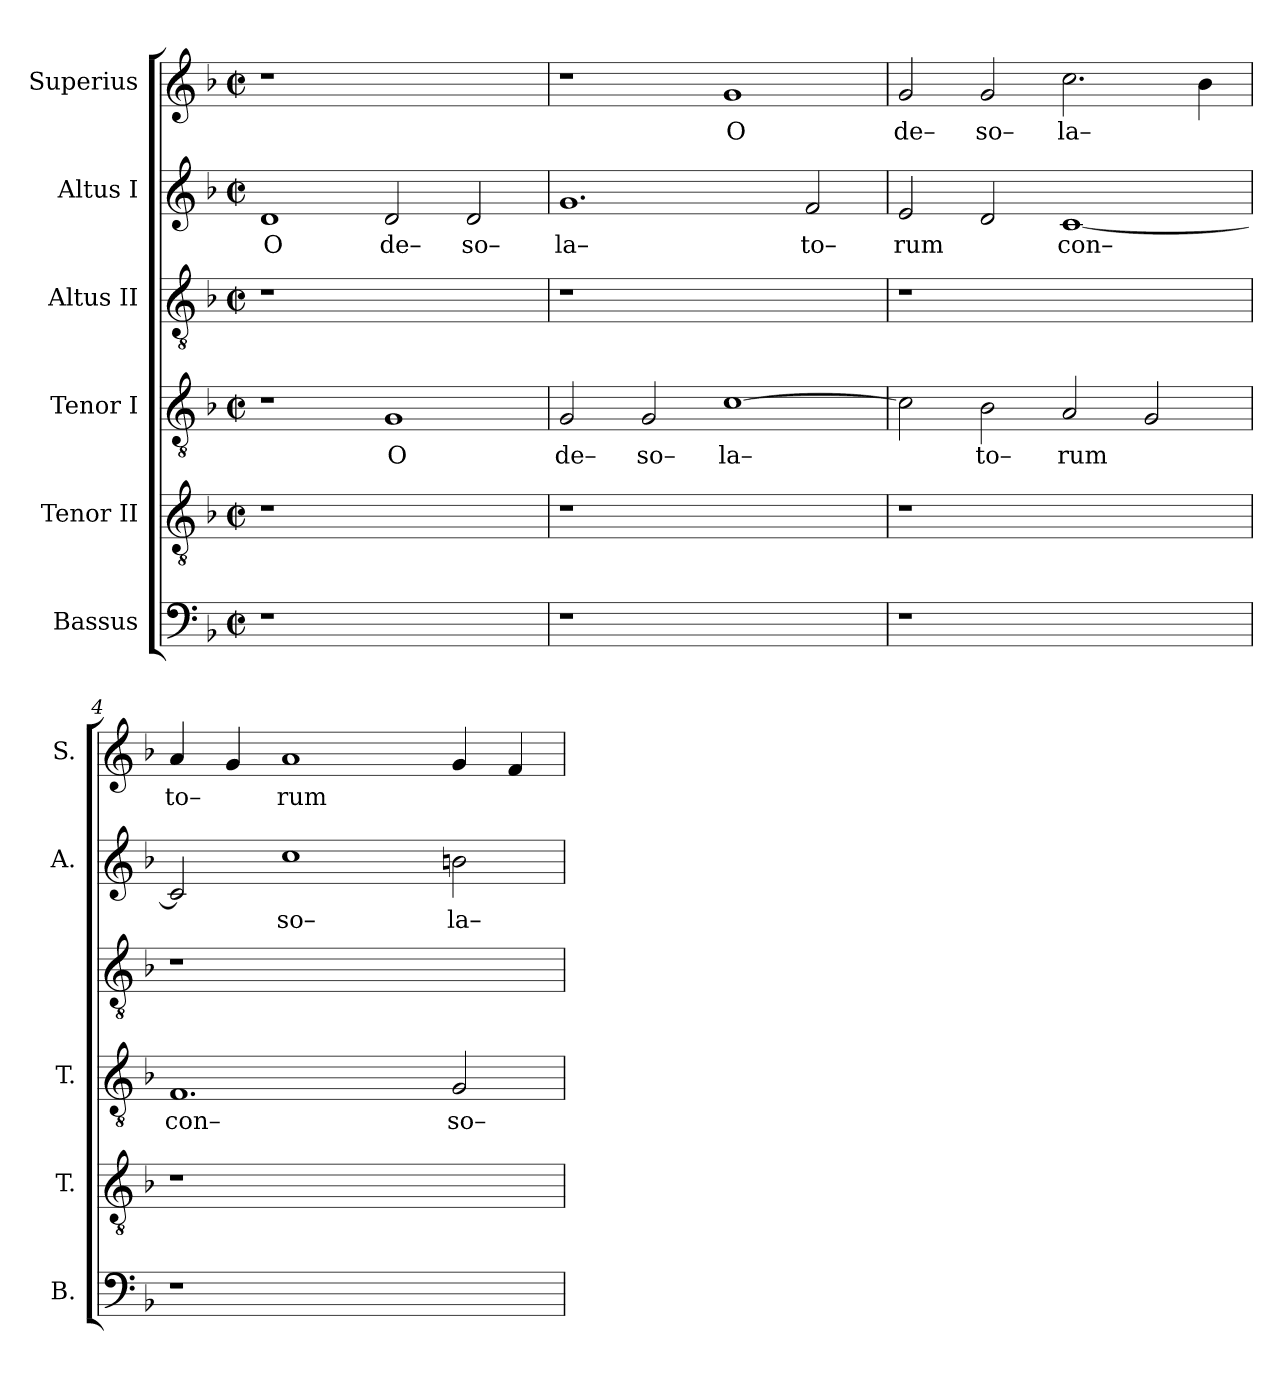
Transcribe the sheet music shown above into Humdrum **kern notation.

**kern	**kern	**kern	**text	**kern	**kern	**text	**kern	**text
*part6	*part5	*part4	*part4	*part3	*part2	*part2	*part1	*part1
*staff6	*staff5	*staff4	*staff4	*staff3	*staff2	*staff2	*staff1	*staff1
*I"Bassus	*I"Tenor II	*I"Tenor I	*	*I"Altus II	*I"Altus I	*	*I"Superius	*
*I'B.	*I'T.	*I'T.	*	*	*I'A.	*	*I'S.	*
!!LO:PB:g=z
*clefF4	*clefGv2	*clefGv2	*	*clefGv2	*clefG2	*	*clefG2	*
*	*ITrd7c12	*ITrd7c12	*	*ITrd7c12	*	*	*	*
*k[b-]	*k[b-]	*k[b-]	*	*k[b-]	*k[b-]	*	*k[b-]	*
*F:	*F:	*F:	*	*F:	*F:	*	*F:	*
*M2/2	*M2/2	*M2/2	*	*M2/2	*M2/2	*	*M2/2	*
*met(c|)	*met(c|)	*met(c|)	*	*met(c|)	*met(c|)	*	*met(c|)	*
=1	=1	=1	=1	=1	=1	=1	=1	=1
!LO:N:vis=1	!LO:N:vis=1	!	!	!LO:N:vis=1	!	!	!	!
!	!	!	!	!	!	!LO:LY:b:color=#000000	!LO:N:vis=1	!
1r	1r	1r	.	1r	1di	O	1r	.
!	!	!	!LO:LY:b:color=#000000	!	!	!	!	!
!	!	!	!	!	!	!LO:LY:b:color=#000000	!	!
1ryy	1ryy	1GGi	O	1ryy	2di/	de–	1ryy	.
!	!	!	!	!	!	!LO:LY:b:color=#000000	!	!
.	.	.	.	.	2di/	so–	.	.
=2	=2	=2	=2	=2	=2	=2	=2	=2
!LO:N:vis=1	!LO:N:vis=1	!	!	!	!	!	!	!
!	!	!	!LO:LY:b:color=#000000	!LO:N:vis=1	!	!	!	!
!	!	!	!	!	!	!LO:LY:b:color=#000000	!	!
1r	1r	2GGi/	de–	1r	1.gi	la–	1r	.
!	!	!	!LO:LY:b:color=#000000	!	!	!	!	!
.	.	2GGi/	so–	.	.	.	.	.
!	!	!	!LO:LY:b:color=#000000	!	!	!	!	!
!	!	!	!	!	!	!	!	!LO:LY:b:color=#000000
1ryy	1ryy	[>1Ci	la–	1ryy	.	.	1gi	O
!	!	!	!	!	!	!LO:LY:b:color=#000000	!	!
.	.	.	.	.	2fi/	to–	.	.
=3	=3	=3	=3	=3	=3	=3	=3	=3
!LO:N:vis=1	!LO:N:vis=1	!	!	!LO:N:vis=1	!	!	!	!
!	!	!	!	!	!	!LO:LY:b:color=#000000	!	!
!	!	!	!	!	!	!	!	!LO:LY:b:color=#000000
1r	1r	2Ci\]	.	1r	2ei/	rum	2gi/	de–
!	!	!	!LO:LY:b:color=#000000	!	!	!	!	!
!	!	!	!	!	!	!	!	!LO:LY:b:color=#000000
.	.	2BB-i\	to–	.	2di/	.	2gi/	so–
!	!	!	!LO:LY:b:color=#000000	!	!	!	!	!
!	!	!	!	!	!	!LO:LY:b:color=#000000	!	!
!	!	!	!	!	!	!	!	!LO:LY:b:color=#000000
1ryy	1ryy	2AAi/	rum	1ryy	[<1ci	con–	2.cci\	la–
.	.	2GGi/	.	.	.	.	.	.
.	.	.	.	.	.	.	4b-i\	.
=4	=4	=4	=4	=4	=4	=4	=4	=4
!LO:N:vis=1	!LO:N:vis=1	!	!	!	!	!	!	!
!	!	!	!LO:LY:b:color=#000000	!LO:N:vis=1	!	!	!	!
!	!	!	!	!	!	!	!	!LO:LY:b:color=#000000
1r	1r	1.FFi	con–	1r	2ci/]	.	4ai/	to–
.	.	.	.	.	.	.	4gi/	.
!	!	!	!	!	!	!LO:LY:b:color=#000000	!	!
!	!	!	!	!	!	!	!	!LO:LY:b:color=#000000
.	.	.	.	.	1cci	so–	1ai	rum
1ryy	1ryy	.	.	1ryy	.	.	.	.
!	!	!	!LO:LY:b:color=#000000	!	!	!	!	!
!	!	!	!	!	!	!LO:LY:b:color=#000000	!	!
.	.	2GGi/	so–	.	2bni\	la–	4gi/	.
.	.	.	.	.	.	.	4fi/	.
=	=	=	=	=	=	=	=	=
*-	*-	*-	*-	*-	*-	*-	*-	*-
